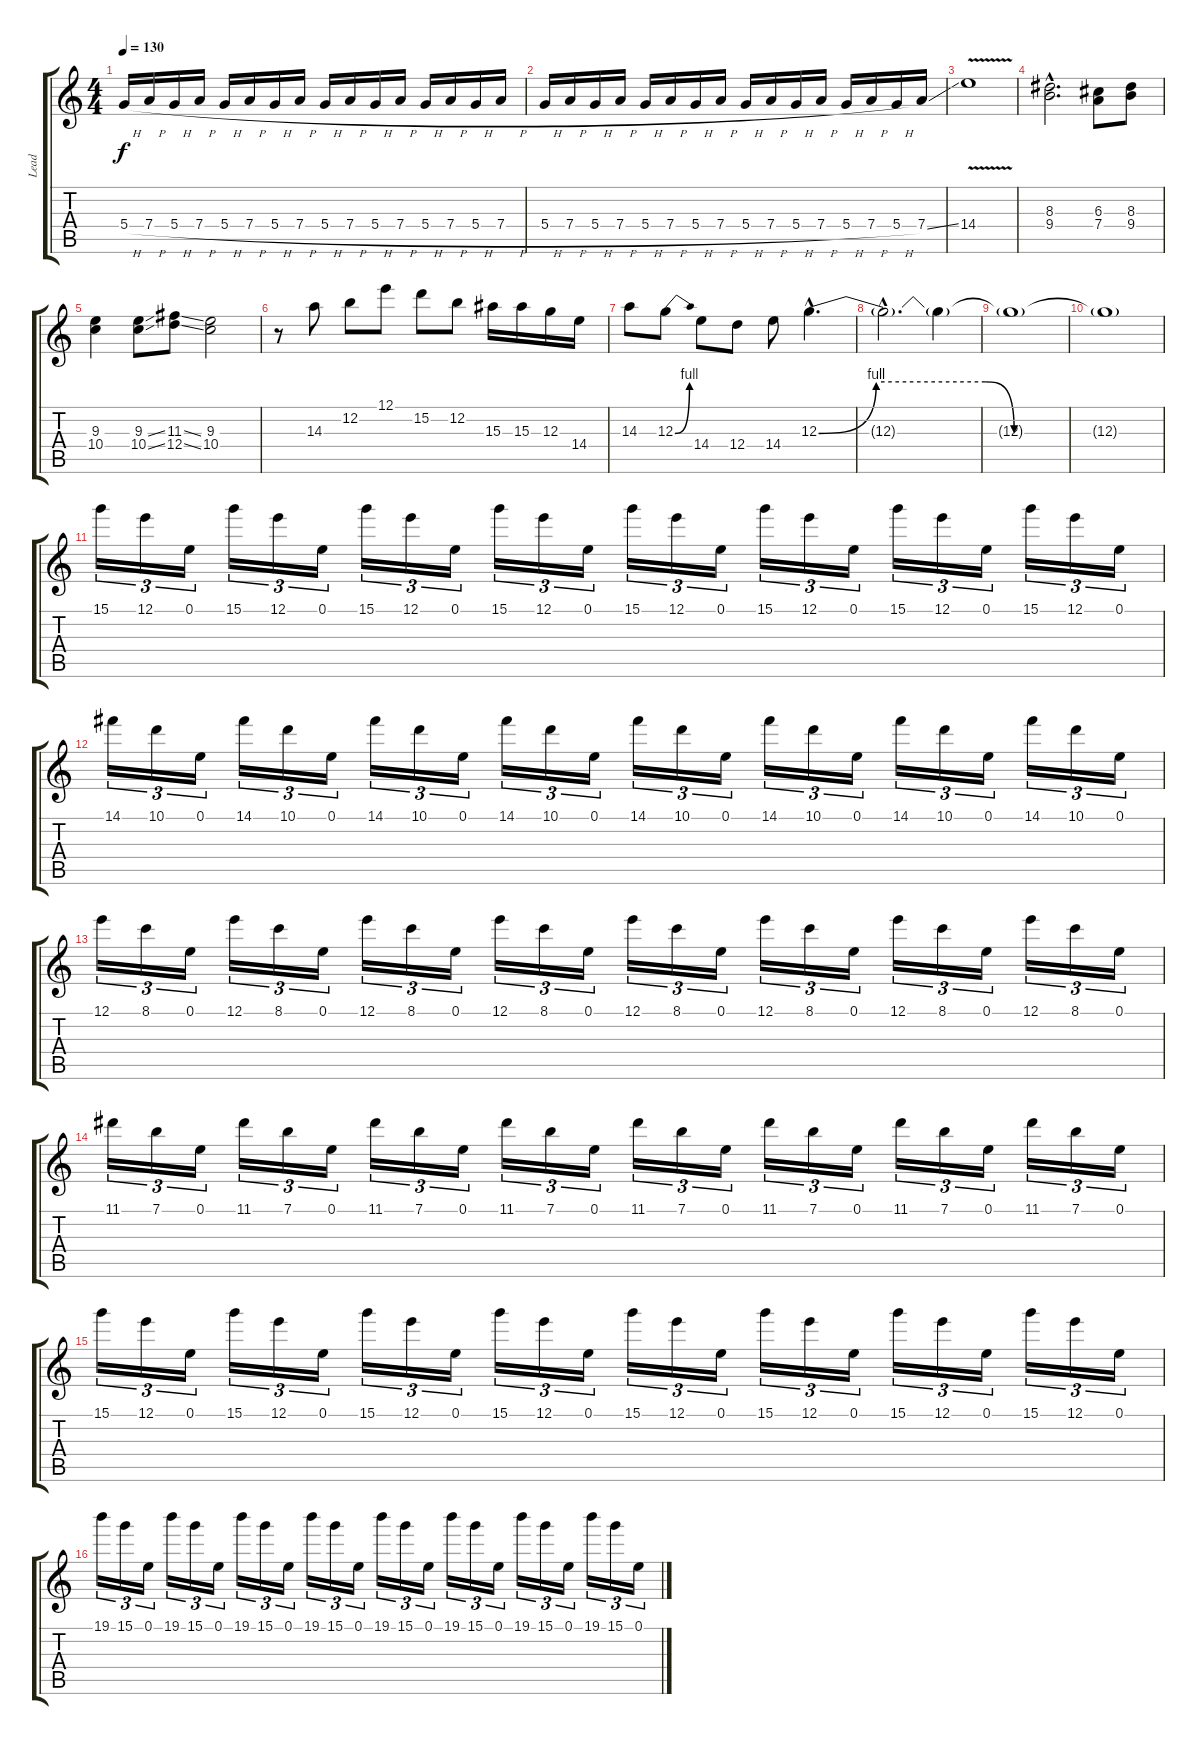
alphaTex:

\track ("Lead" "Lead") {instrument overdrivenguitar}
\staff {score tabs}
\tuning (E4 B3 G3 D3 A2 E2) {hide}
\ts (4 4)
\tempo 130
\clef g2
\ks c
5.4{h}.16{dy f} 7.4{h}.16 5.4{h}.16 7.4{h}.16 5.4{h}.16 7.4{h}.16 5.4{h}.16 7.4{h}.16 5.4{h}.16 7.4{h}.16 5.4{h}.16 7.4{h}.16 5.4{h}.16 7.4{h}.16 5.4{h}.16 7.4{h}.16 |
5.4{h}.16 7.4{h}.16 5.4{h}.16 7.4{h}.16 5.4{h}.16 7.4{h}.16 5.4{h}.16 7.4{h}.16 5.4{h}.16 7.4{h}.16 5.4{h}.16 7.4{h}.16 5.4{h}.16 7.4{h}.16 5.4{h}.16 7.4{ss}.16 |
14.4{v}.1 |
(8.3{hac} 9.4{hac}).2{d} (6.3 7.4).8 (8.3 9.4).8 |
(9.3 10.4).4 (9.3{ss} 10.4{ss}).8 (11.3{ss} 12.4{ss}).8 (9.3 10.4).2 |
r.8 14.3.8 12.2.8 12.1.8 15.2.8 12.2.8 15.3.16 15.3.16 12.3.16 14.4.16 |
14.3.8 12.3{be (bend 0 0 60 4)}.8 14.4.8 12.4.8 14.4.8 12.3{be (custom 0 0 10 4 29 4 34 0 45 0 60 0) hac}.4{d} |
12.3{hac t}.2{d} 12.3{t}.4 |
12.3{t}.1 |
12.3{t}.1 |
15.1.16{tu (3 2)} 12.1.16{tu (3 2)} 0.1.16{tu (3 2)} 15.1.16{tu (3 2)} 12.1.16{tu (3 2)} 0.1.16{tu (3 2)} 15.1.16{tu (3 2)} 12.1.16{tu (3 2)} 0.1.16{tu (3 2)} 15.1.16{tu (3 2)} 12.1.16{tu (3 2)} 0.1.16{tu (3 2)} 15.1.16{tu (3 2)} 12.1.16{tu (3 2)} 0.1.16{tu (3 2)} 15.1.16{tu (3 2)} 12.1.16{tu (3 2)} 0.1.16{tu (3 2)} 15.1.16{tu (3 2)} 12.1.16{tu (3 2)} 0.1.16{tu (3 2)} 15.1.16{tu (3 2)} 12.1.16{tu (3 2)} 0.1.16{tu (3 2)} |
14.1.16{tu (3 2)} 10.1.16{tu (3 2)} 0.1.16{tu (3 2)} 14.1.16{tu (3 2)} 10.1.16{tu (3 2)} 0.1.16{tu (3 2)} 14.1.16{tu (3 2)} 10.1.16{tu (3 2)} 0.1.16{tu (3 2)} 14.1.16{tu (3 2)} 10.1.16{tu (3 2)} 0.1.16{tu (3 2)} 14.1.16{tu (3 2)} 10.1.16{tu (3 2)} 0.1.16{tu (3 2)} 14.1.16{tu (3 2)} 10.1.16{tu (3 2)} 0.1.16{tu (3 2)} 14.1.16{tu (3 2)} 10.1.16{tu (3 2)} 0.1.16{tu (3 2)} 14.1.16{tu (3 2)} 10.1.16{tu (3 2)} 0.1.16{tu (3 2)} |
12.1.16{tu (3 2)} 8.1.16{tu (3 2)} 0.1.16{tu (3 2)} 12.1.16{tu (3 2)} 8.1.16{tu (3 2)} 0.1.16{tu (3 2)} 12.1.16{tu (3 2)} 8.1.16{tu (3 2)} 0.1.16{tu (3 2)} 12.1.16{tu (3 2)} 8.1.16{tu (3 2)} 0.1.16{tu (3 2)} 12.1.16{tu (3 2)} 8.1.16{tu (3 2)} 0.1.16{tu (3 2)} 12.1.16{tu (3 2)} 8.1.16{tu (3 2)} 0.1.16{tu (3 2)} 12.1.16{tu (3 2)} 8.1.16{tu (3 2)} 0.1.16{tu (3 2)} 12.1.16{tu (3 2)} 8.1.16{tu (3 2)} 0.1.16{tu (3 2)} |
11.1.16{tu (3 2)} 7.1.16{tu (3 2)} 0.1.16{tu (3 2)} 11.1.16{tu (3 2)} 7.1.16{tu (3 2)} 0.1.16{tu (3 2)} 11.1.16{tu (3 2)} 7.1.16{tu (3 2)} 0.1.16{tu (3 2)} 11.1.16{tu (3 2)} 7.1.16{tu (3 2)} 0.1.16{tu (3 2)} 11.1.16{tu (3 2)} 7.1.16{tu (3 2)} 0.1.16{tu (3 2)} 11.1.16{tu (3 2)} 7.1.16{tu (3 2)} 0.1.16{tu (3 2)} 11.1.16{tu (3 2)} 7.1.16{tu (3 2)} 0.1.16{tu (3 2)} 11.1.16{tu (3 2)} 7.1.16{tu (3 2)} 0.1.16{tu (3 2)} |
15.1.16{tu (3 2)} 12.1.16{tu (3 2)} 0.1.16{tu (3 2)} 15.1.16{tu (3 2)} 12.1.16{tu (3 2)} 0.1.16{tu (3 2)} 15.1.16{tu (3 2)} 12.1.16{tu (3 2)} 0.1.16{tu (3 2)} 15.1.16{tu (3 2)} 12.1.16{tu (3 2)} 0.1.16{tu (3 2)} 15.1.16{tu (3 2)} 12.1.16{tu (3 2)} 0.1.16{tu (3 2)} 15.1.16{tu (3 2)} 12.1.16{tu (3 2)} 0.1.16{tu (3 2)} 15.1.16{tu (3 2)} 12.1.16{tu (3 2)} 0.1.16{tu (3 2)} 15.1.16{tu (3 2)} 12.1.16{tu (3 2)} 0.1.16{tu (3 2)} |
19.1.16{tu (3 2)} 15.1.16{tu (3 2)} 0.1.16{tu (3 2)} 19.1.16{tu (3 2)} 15.1.16{tu (3 2)} 0.1.16{tu (3 2)} 19.1.16{tu (3 2)} 15.1.16{tu (3 2)} 0.1.16{tu (3 2)} 19.1.16{tu (3 2)} 15.1.16{tu (3 2)} 0.1.16{tu (3 2)} 19.1.16{tu (3 2)} 15.1.16{tu (3 2)} 0.1.16{tu (3 2)} 19.1.16{tu (3 2)} 15.1.16{tu (3 2)} 0.1.16{tu (3 2)} 19.1.16{tu (3 2)} 15.1.16{tu (3 2)} 0.1.16{tu (3 2)} 19.1.16{tu (3 2)} 15.1.16{tu (3 2)} 0.1.16{tu (3 2)}
